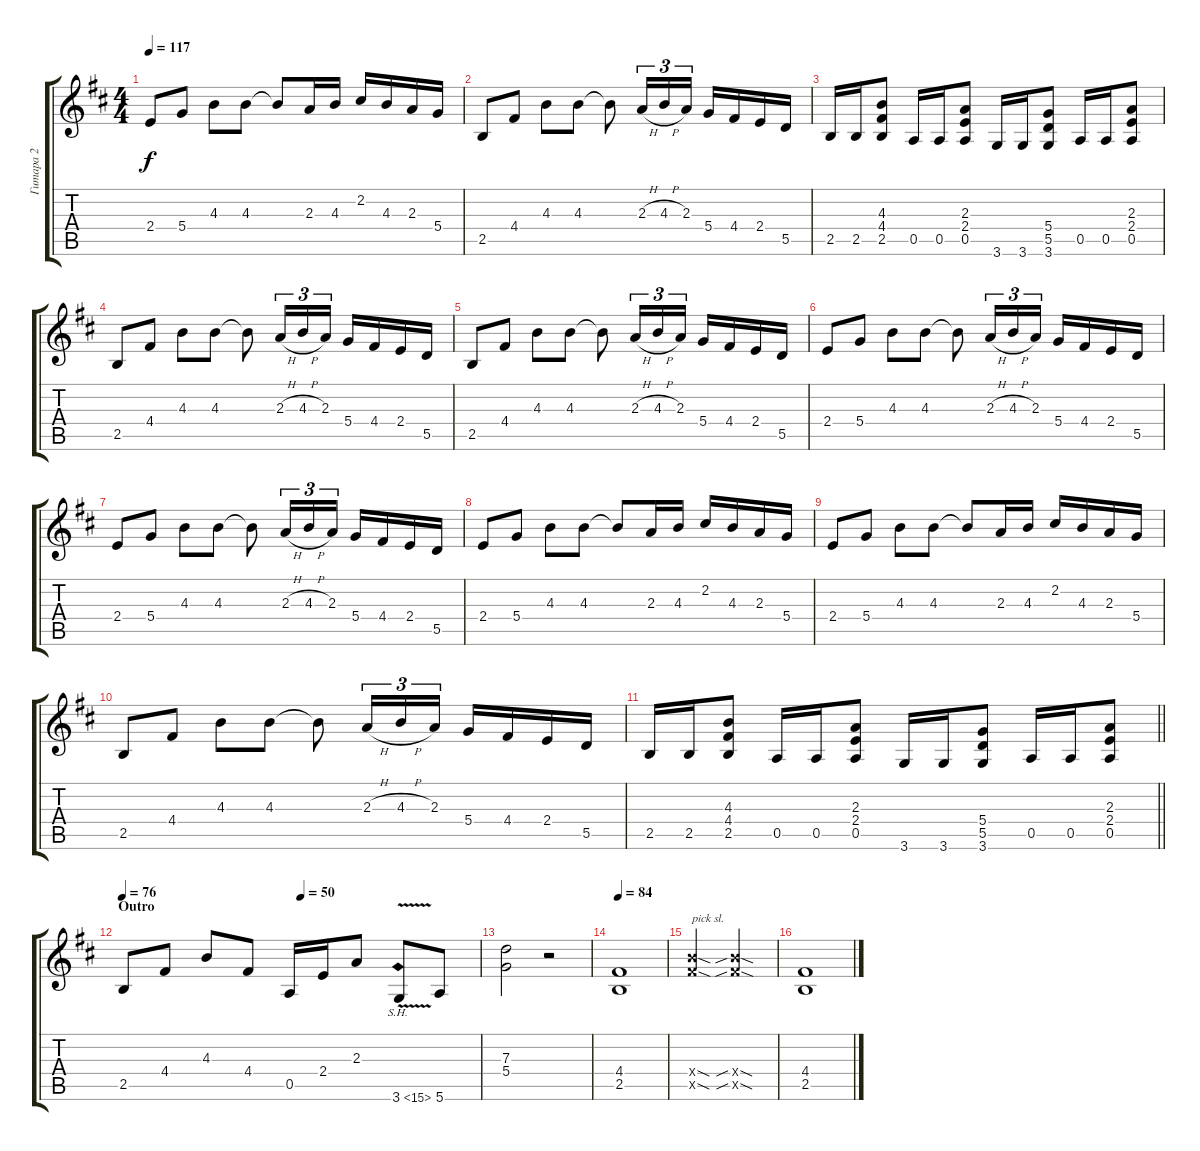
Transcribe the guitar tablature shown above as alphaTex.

\track ("Гитара 2" "Гитара 2") {instrument distortionguitar}
\staff {score tabs}
\tuning (E4 B3 G3 D3 A2 E2) {hide}
\ts (4 4)
\tempo 117
\clef g2
\ks d
2.4.8{dy f} 5.4.8 4.3.8 4.3.8 4.3{t}.8 2.3.16 4.3.16 2.2.16 4.3.16 2.3.16 5.4.16 |
2.5.8 4.4.8 4.3.8 4.3.8 4.3{t}.8 2.3{h}.16{tu (3 2)} 4.3{h}.16{tu (3 2)} 2.3.16{tu (3 2)} 5.4.16 4.4.16 2.4.16 5.5.16 |
2.5.16 2.5.16 (4.3 4.4 2.5).8 0.5.16 0.5.16 (2.3 2.4 0.5).8 3.6.16 3.6.16 (5.4 5.5 3.6).8 0.5.16 0.5.16 (2.3 2.4 0.5).8 |
2.5.8 4.4.8 4.3.8 4.3.8 4.3{t}.8 2.3{h}.16{tu (3 2)} 4.3{h}.16{tu (3 2)} 2.3.16{tu (3 2)} 5.4.16 4.4.16 2.4.16 5.5.16 |
2.5.8 4.4.8 4.3.8 4.3.8 4.3{t}.8 2.3{h}.16{tu (3 2)} 4.3{h}.16{tu (3 2)} 2.3.16{tu (3 2)} 5.4.16 4.4.16 2.4.16 5.5.16 |
2.4.8 5.4.8 4.3.8 4.3.8 4.3{t}.8 2.3{h}.16{tu (3 2)} 4.3{h}.16{tu (3 2)} 2.3.16{tu (3 2)} 5.4.16 4.4.16 2.4.16 5.5.16 |
2.4.8 5.4.8 4.3.8 4.3.8 4.3{t}.8 2.3{h}.16{tu (3 2)} 4.3{h}.16{tu (3 2)} 2.3.16{tu (3 2)} 5.4.16 4.4.16 2.4.16 5.5.16 |
2.4.8 5.4.8 4.3.8 4.3.8 4.3{t}.8 2.3.16 4.3.16 2.2.16 4.3.16 2.3.16 5.4.16 |
2.4.8 5.4.8 4.3.8 4.3.8 4.3{t}.8 2.3.16 4.3.16 2.2.16 4.3.16 2.3.16 5.4.16 |
2.5.8 4.4.8 4.3.8 4.3.8 4.3{t}.8 2.3{h}.16{tu (3 2)} 4.3{h}.16{tu (3 2)} 2.3.16{tu (3 2)} 5.4.16 4.4.16 2.4.16 5.5.16 |
\barLineRight lightlight
2.5.16 2.5.16 (4.3 4.4 2.5).8 0.5.16 0.5.16 (2.3 2.4 0.5).8 3.6.16 3.6.16 (5.4 5.5 3.6).8 0.5.16 0.5.16 (2.3 2.4 0.5).8 |
\section ("" "Outro")
\tempo 76
\tempo (50 0.5)
\ks bminor
2.5.8 4.4.8 4.3.8 4.4.8 0.5.16 2.4.16 2.3.8 3.6{sh 12 v}.8 5.6.8 |
(7.3 5.4).2 r.2 |
\tempo 84
(4.4 2.5).1 |
(9.4{sod x} 9.5{sod x}).2{txt "pick sl."} (9.4{sib sod x} 9.5{sib sod x}).2 |
(4.4 2.5).1
